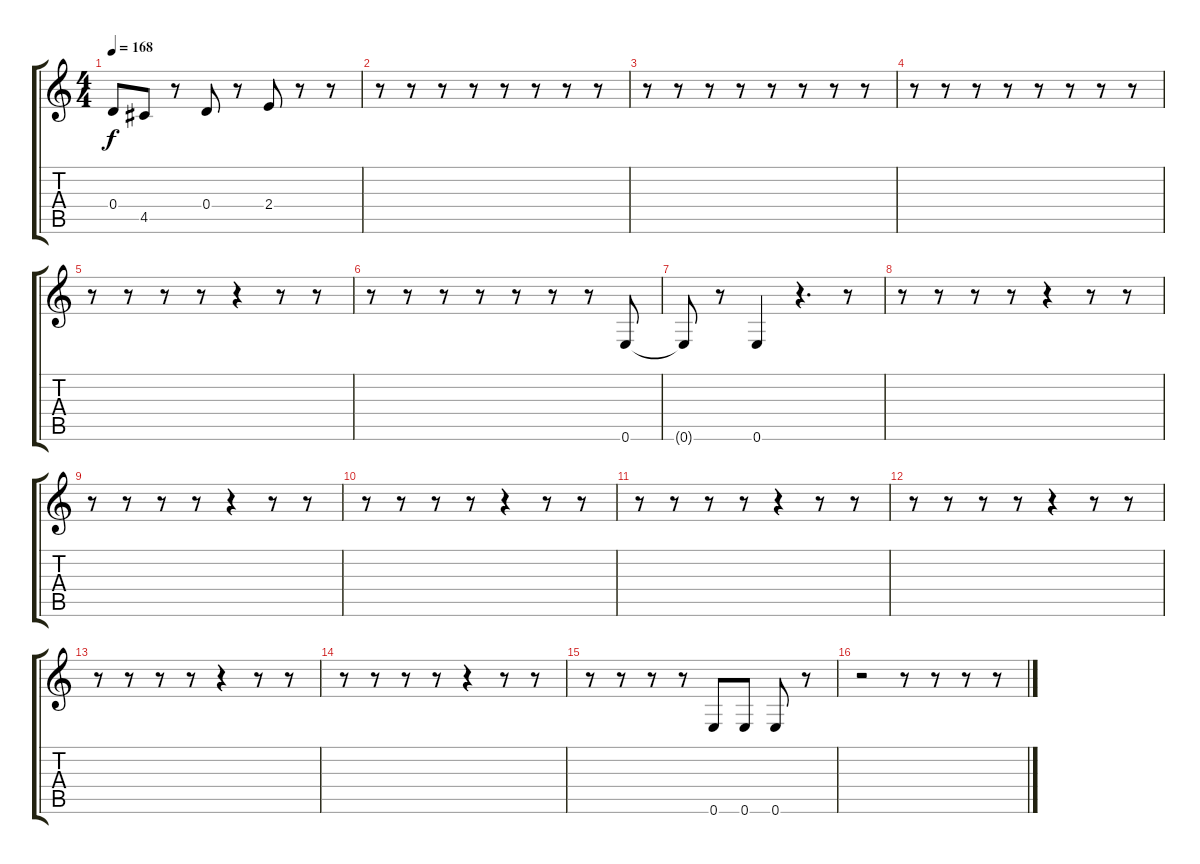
\track "" {instrument electricbassfinger}
\staff {score tabs}
\tuning (E4 B3 G3 D3 A2 E2) {hide}
\ts (4 4)
\tempo 168
\clef g2
\ks c
0.4.8{dy f} 4.5.8 r.8 0.4.8 r.8 2.4.8 r.8 r.8 |
r.8 r.8 r.8 r.8 r.8 r.8 r.8 r.8 |
r.8 r.8 r.8 r.8 r.8 r.8 r.8 r.8 |
r.8 r.8 r.8 r.8 r.8 r.8 r.8 r.8 |
r.8 r.8 r.8 r.8 r.4 r.8 r.8 |
r.8 r.8 r.8 r.8 r.8 r.8 r.8 0.6.8 |
0.6{t}.8 r.8 0.6.4 r.4{d} r.8 |
r.8 r.8 r.8 r.8 r.4 r.8 r.8 |
r.8 r.8 r.8 r.8 r.4 r.8 r.8 |
r.8 r.8 r.8 r.8 r.4 r.8 r.8 |
r.8 r.8 r.8 r.8 r.4 r.8 r.8 |
r.8 r.8 r.8 r.8 r.4 r.8 r.8 |
r.8 r.8 r.8 r.8 r.4 r.8 r.8 |
r.8 r.8 r.8 r.8 r.4 r.8 r.8 |
r.8 r.8 r.8 r.8 0.6.8 0.6.8 0.6.8 r.8 |
r.2 r.8 r.8 r.8 r.8
